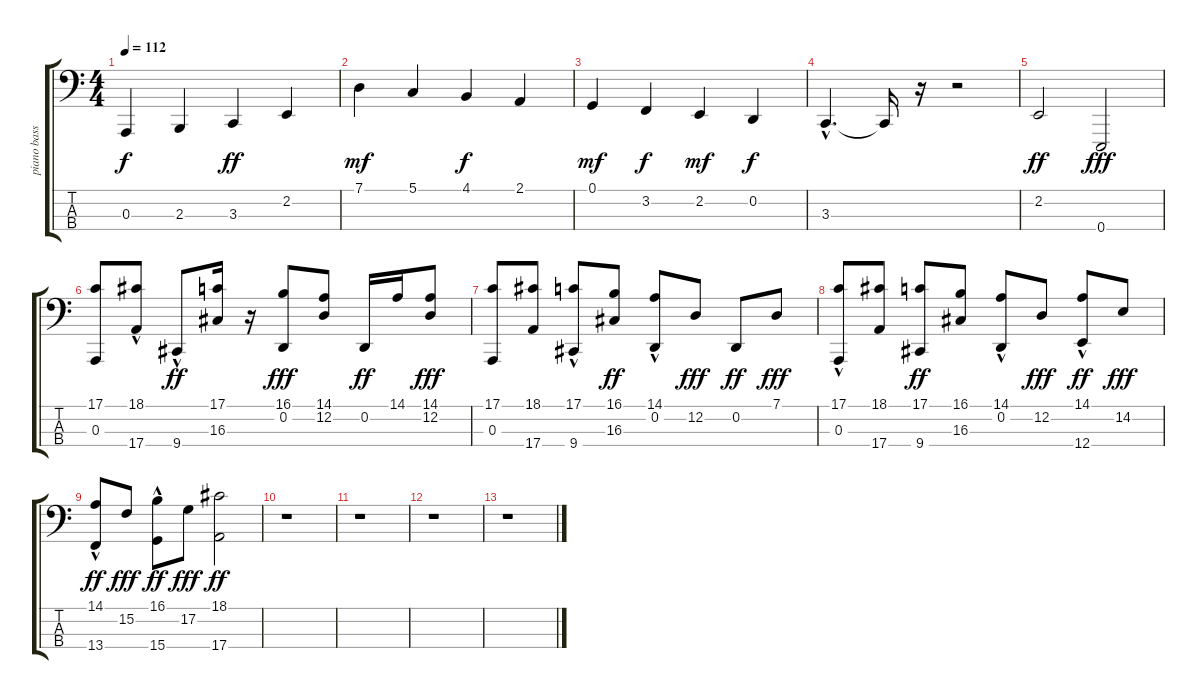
\track ("piano bass" "piano bass") {instrument brightacousticpiano}
\staff {score tabs}
\tuning (G2 D2 A1 E1) {hide}
\ts (4 4)
\tempo 112
\clef f4
\ks c
0.3.4{dy f} 2.3.4 3.3.4{dy ff} 2.2.4 |
7.1.4{dy mf} 5.1.4 4.1.4{dy f} 2.1.4 |
0.1.4{dy mf} 3.2.4{dy f} 2.2.4{dy mf} 0.2.4{dy f} |
3.3{hac}.4{d} 3.3{t}.16 r.16 r.2 |
2.2.2{dy ff} 0.4.2{dy fff} |
(17.1 0.3).8 (18.1{hac} 17.4).8 9.4{hac}.8{dy ff} (17.1 16.3).16 r.16 (16.1 0.2).8{dy fff} (14.1 12.2).8 0.2.16{dy ff} 14.1.16 (14.1 12.2).8{dy fff} |
(17.1 0.3).8 (18.1 17.4).8 (17.1 9.4{hac}).8 (16.1 16.3).8{dy ff} (14.1{hac} 0.2).8 12.2.8{dy fff} 0.2.8{dy ff} 7.1.8{dy fff} |
(17.1 0.3{hac}).8 (18.1 17.4).8 (17.1 9.4).8{dy ff} (16.1 16.3).8 (14.1{hac} 0.2).8 12.2.8{dy fff} (14.1{hac} 12.4).8{dy ff} 14.2.8{dy fff} |
(14.1{hac} 13.4).8{dy ff} 15.2.8{dy fff} (16.1{hac} 15.4).8{dy ff} 17.2.8{dy fff} (18.1 17.4).2{dy ff} |
r.1 |
r.1 |
r.1 |
r.1
